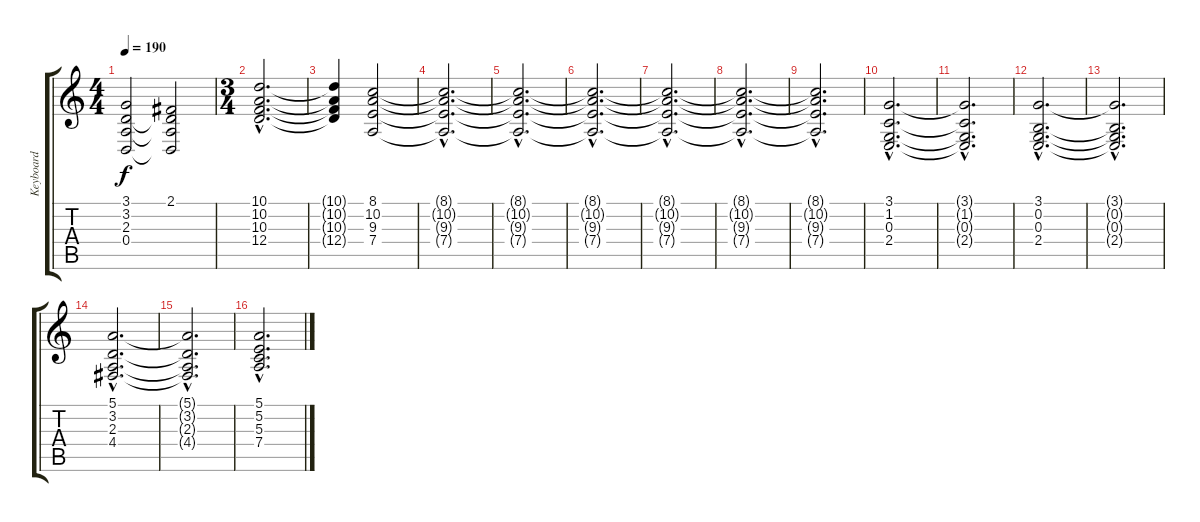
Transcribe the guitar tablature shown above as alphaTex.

\track ("Keyboard" "Keyboard") {instrument stringensemble1}
\staff {score tabs}
\tuning (E4 B3 G3 D3 A2 E2) {hide}
\ts (4 4)
\tempo 190
\clef g2
\ks c
(3.1 3.2 2.3 0.4).2{dy f} (2.1 3.2{t} 2.3{t} 0.4{t}).2 |
\ts (3 4)
(10.1{hac} 10.2{hac} 10.3{hac} 12.4{hac}).2{d} |
(10.1{t} 10.2{t} 10.3{t} 12.4{t}).4 (8.1 10.2 9.3 7.4).2 |
(8.1{hac t} 10.2{hac t} 9.3{hac t} 7.4{hac t}).2{d} |
(8.1{hac t} 10.2{hac t} 9.3{hac t} 7.4{hac t}).2{d} |
(8.1{hac t} 10.2{hac t} 9.3{hac t} 7.4{hac t}).2{d} |
(8.1{hac t} 10.2{hac t} 9.3{hac t} 7.4{hac t}).2{d} |
(8.1{hac t} 10.2{hac t} 9.3{hac t} 7.4{hac t}).2{d} |
(8.1{hac t} 10.2{hac t} 9.3{hac t} 7.4{hac t}).2{d} |
(3.1{hac} 1.2{hac} 0.3{hac} 2.4{hac}).2{d} |
(3.1{hac t} 1.2{hac t} 0.3{hac t} 2.4{hac t}).2{d} |
(3.1{hac} 0.2{hac} 0.3{hac} 2.4{hac}).2{d} |
(3.1{hac t} 0.2{hac t} 0.3{hac t} 2.4{hac t}).2{d} |
(5.1{hac} 3.2{hac} 2.3{hac} 4.4{hac}).2{d} |
(5.1{hac t} 3.2{hac t} 2.3{hac t} 4.4{hac t}).2{d} |
(5.1{hac} 5.2{hac} 5.3{hac} 7.4{hac}).2{d}
